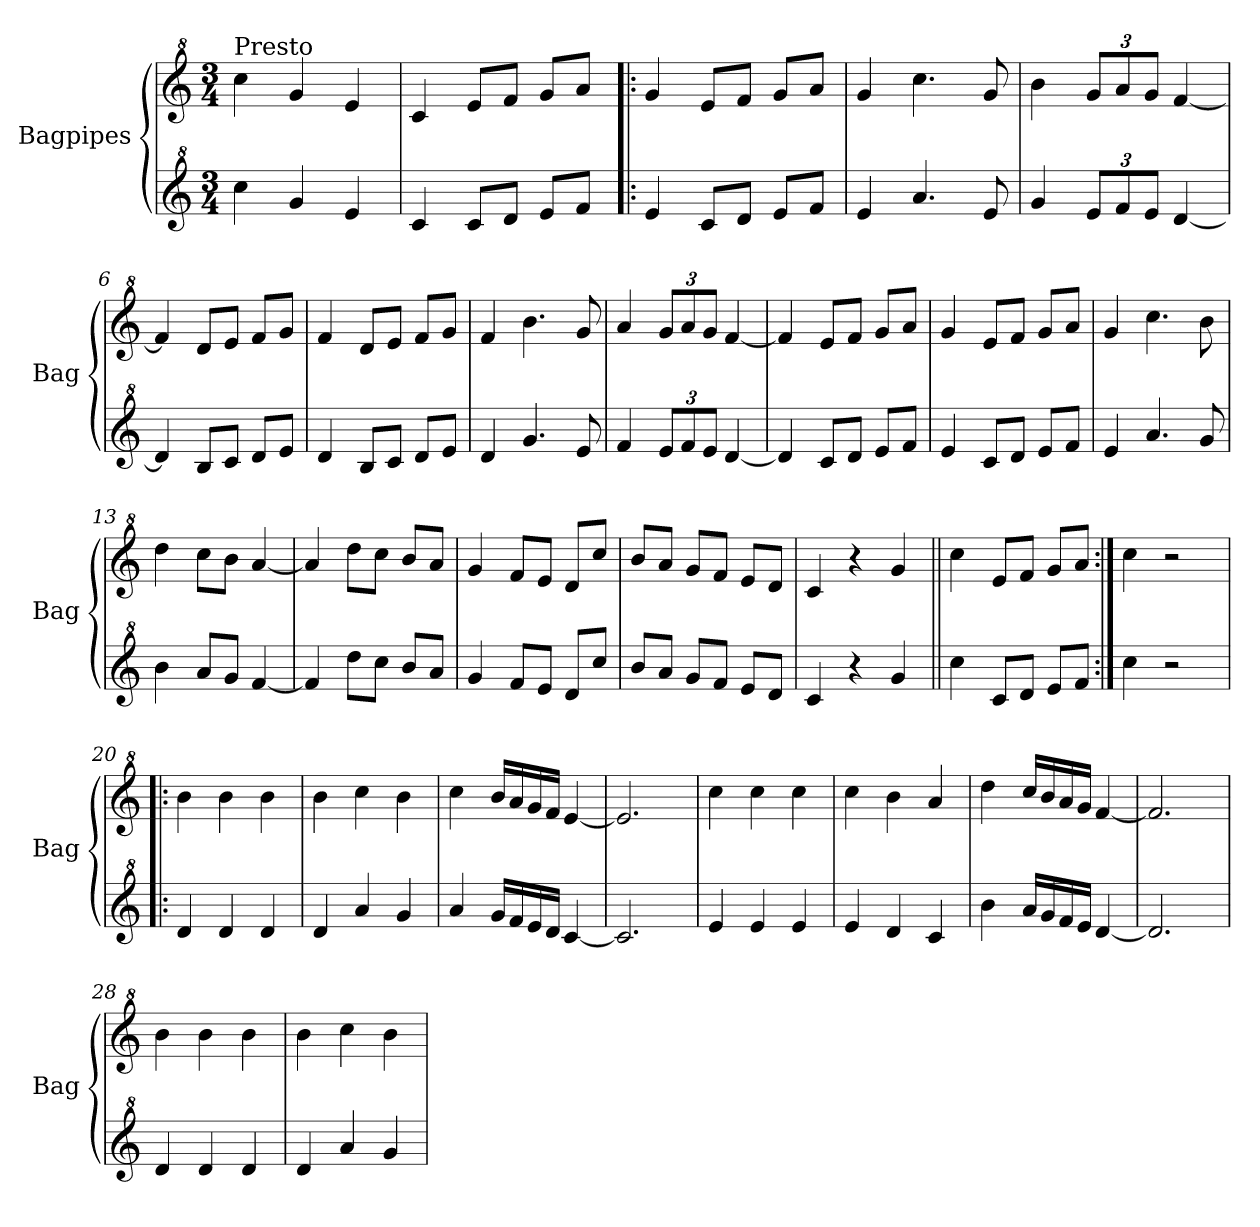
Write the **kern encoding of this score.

**kern	**kern
*part2	*part1
*staff2	*staff1
*I"Bagpipes	*I"Bagpipes
*I'Bag	*I'Bag
*clefG^2	*clefG^2
*k[]	*k[]
*C:	*C:
*M3/4	*M3/4
=1	=1
!	!LO:TX:a:t=Presto
4ccc\	4ccc\
4gg/	4gg/
4ee/	4ee/
=2	=2
4cc/	4cc/
8cc/L	8ee/L
8dd/J	8ff/J
8ee/L	8gg/L
8ff/J	8aa/J
=3!|:	=3!|:
4ee/	4gg/
8cc/L	8ee/L
8dd/J	8ff/J
8ee/L	8gg/L
8ff/J	8aa/J
=4	=4
4ee/	4gg/
4.aa/	4.ccc\
8ee/	8gg/
=5	=5
4gg/	4bb\
*Xbrackettup	*Xbrackettup
12ee/L	12gg/L
12ff/	12aa/
12ee/J	12gg/J
[4dd/	[4ff/
=6	=6
4dd/]	4ff/]
8b/L	8dd/L
8cc/J	8ee/J
8dd/L	8ff/L
8ee/J	8gg/J
=7	=7
4dd/	4ff/
8b/L	8dd/L
8cc/J	8ee/J
8dd/L	8ff/L
8ee/J	8gg/J
=8	=8
4dd/	4ff/
4.gg/	4.bb\
8ee/	8gg/
=9	=9
4ff/	4aa/
12ee/L	12gg/L
12ff/	12aa/
12ee/J	12gg/J
[4dd/	[4ff/
!!LO:LB:g=z
=10	=10
4dd/]	4ff/]
8cc/L	8ee/L
8dd/J	8ff/J
8ee/L	8gg/L
8ff/J	8aa/J
=11	=11
4ee/	4gg/
8cc/L	8ee/L
8dd/J	8ff/J
8ee/L	8gg/L
8ff/J	8aa/J
=12	=12
4ee/	4gg/
4.aa/	4.ccc\
8gg/	8bb\
=13	=13
4bb\	4ddd\
8aa/L	8ccc\L
8gg/J	8bb\J
[4ff/	[4aa/
=14	=14
4ff/]	4aa/]
8ddd\L	8ddd\L
8ccc\J	8ccc\J
8bb/L	8bb/L
8aa/J	8aa/J
=15	=15
4gg/	4gg/
8ff/L	8ff/L
8ee/J	8ee/J
8dd/L	8dd/L
8ccc/J	8ccc/J
=16	=16
8bb/L	8bb/L
8aa/J	8aa/J
8gg/L	8gg/L
8ff/J	8ff/J
8ee/L	8ee/L
8dd/J	8dd/J
=17	=17
4cc/	4cc/
4r	4r
4gg/	4gg/
=18||	=18||
4ccc\	4ccc\
8cc/L	8ee/L
8dd/J	8ff/J
8ee/L	8gg/L
8ff/J	8aa/J
!!LO:LB:g=z
=19:|!	=19:|!
4ccc\	4ccc\
2r	2r
=20!|:	=20!|:
4dd/	4bb\
4dd/	4bb\
4dd/	4bb\
=21	=21
4dd/	4bb\
4aa/	4ccc\
4gg/	4bb\
=22	=22
4aa/	4ccc\
16gg/LL	16bb/LL
16ff/	16aa/
16ee/	16gg/
16dd/JJ	16ff/JJ
[4cc/	[4ee/
=23	=23
2.cc/]	2.ee/]
=24	=24
4ee/	4ccc\
4ee/	4ccc\
4ee/	4ccc\
=25	=25
4ee/	4ccc\
4dd/	4bb\
4cc/	4aa/
=26	=26
4bb\	4ddd\
16aa/LL	16ccc/LL
16gg/	16bb/
16ff/	16aa/
16ee/JJ	16gg/JJ
[4dd/	[4ff/
=27	=27
2.dd/]	2.ff/]
=28	=28
4dd/	4bb\
4dd/	4bb\
4dd/	4bb\
=29	=29
4dd/	4bb\
4aa/	4ccc\
4gg/	4bb\
=	=
*-	*-
